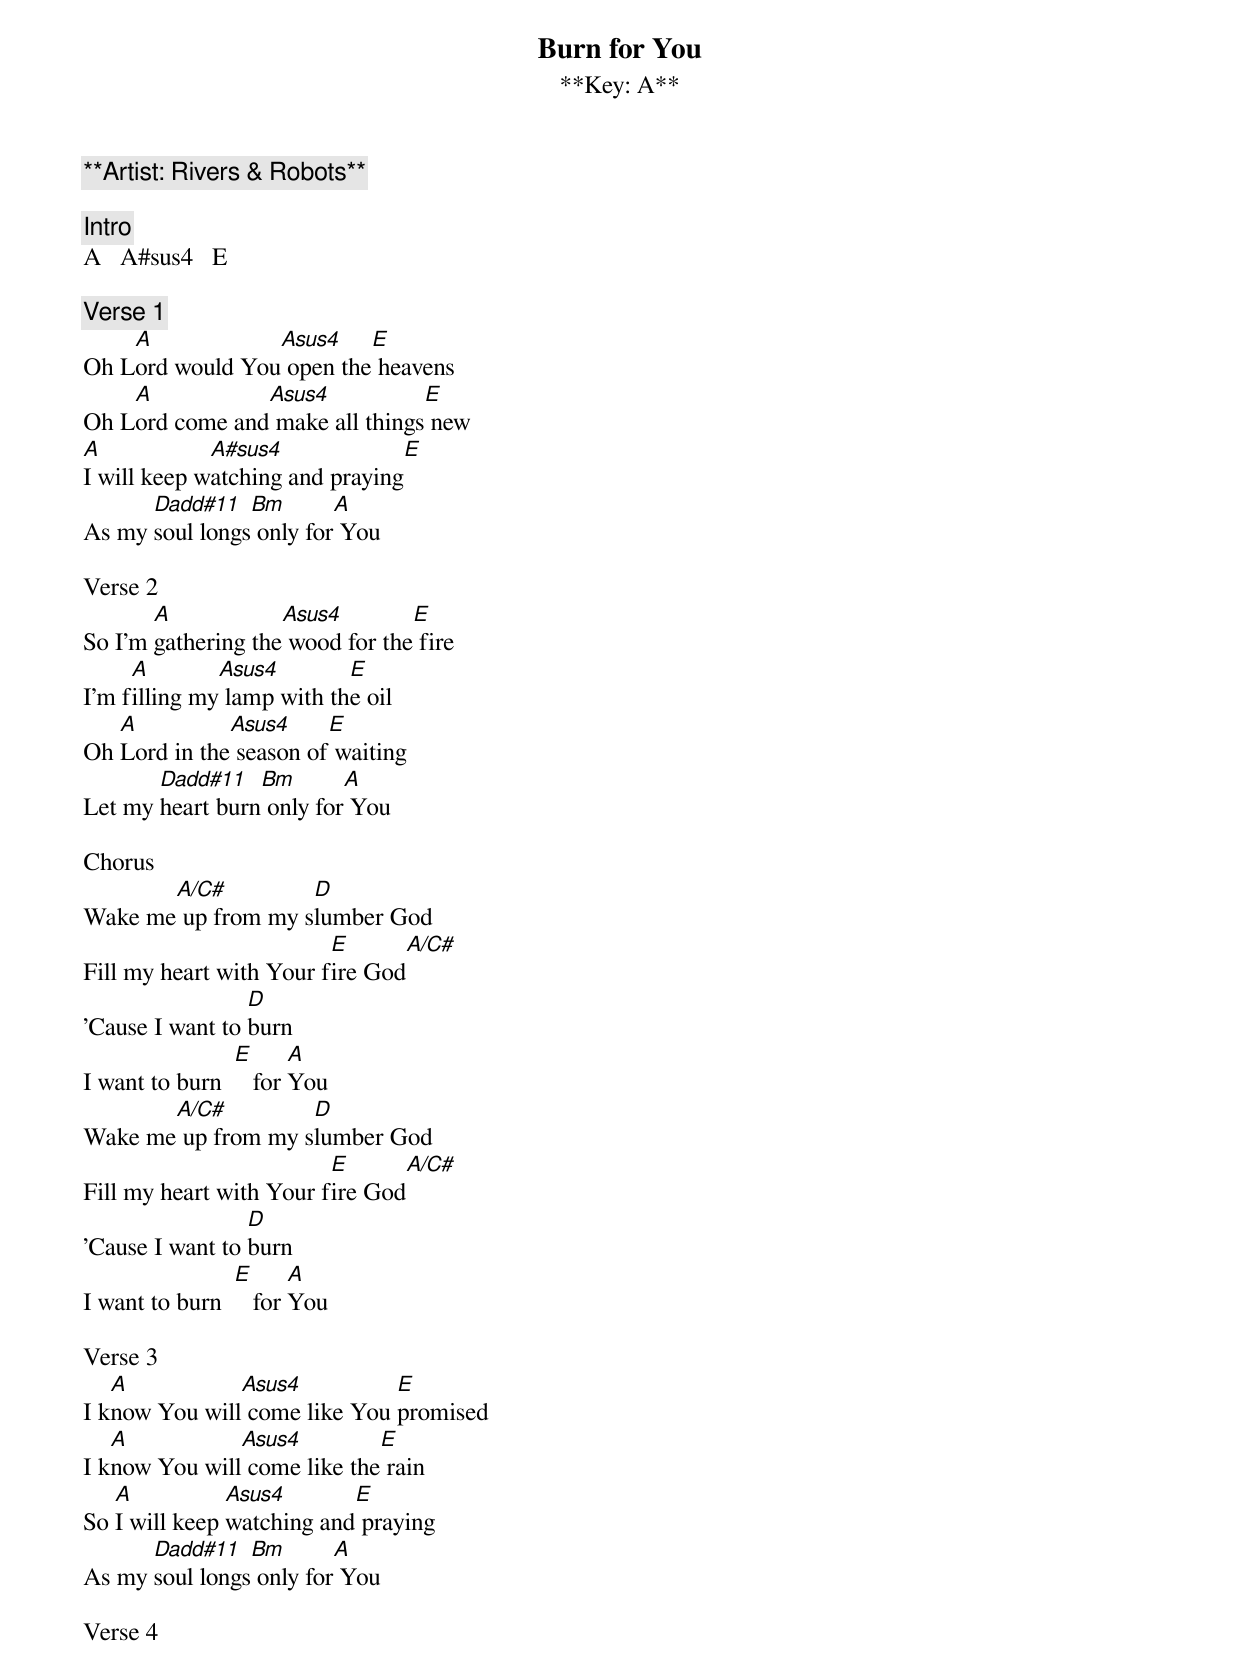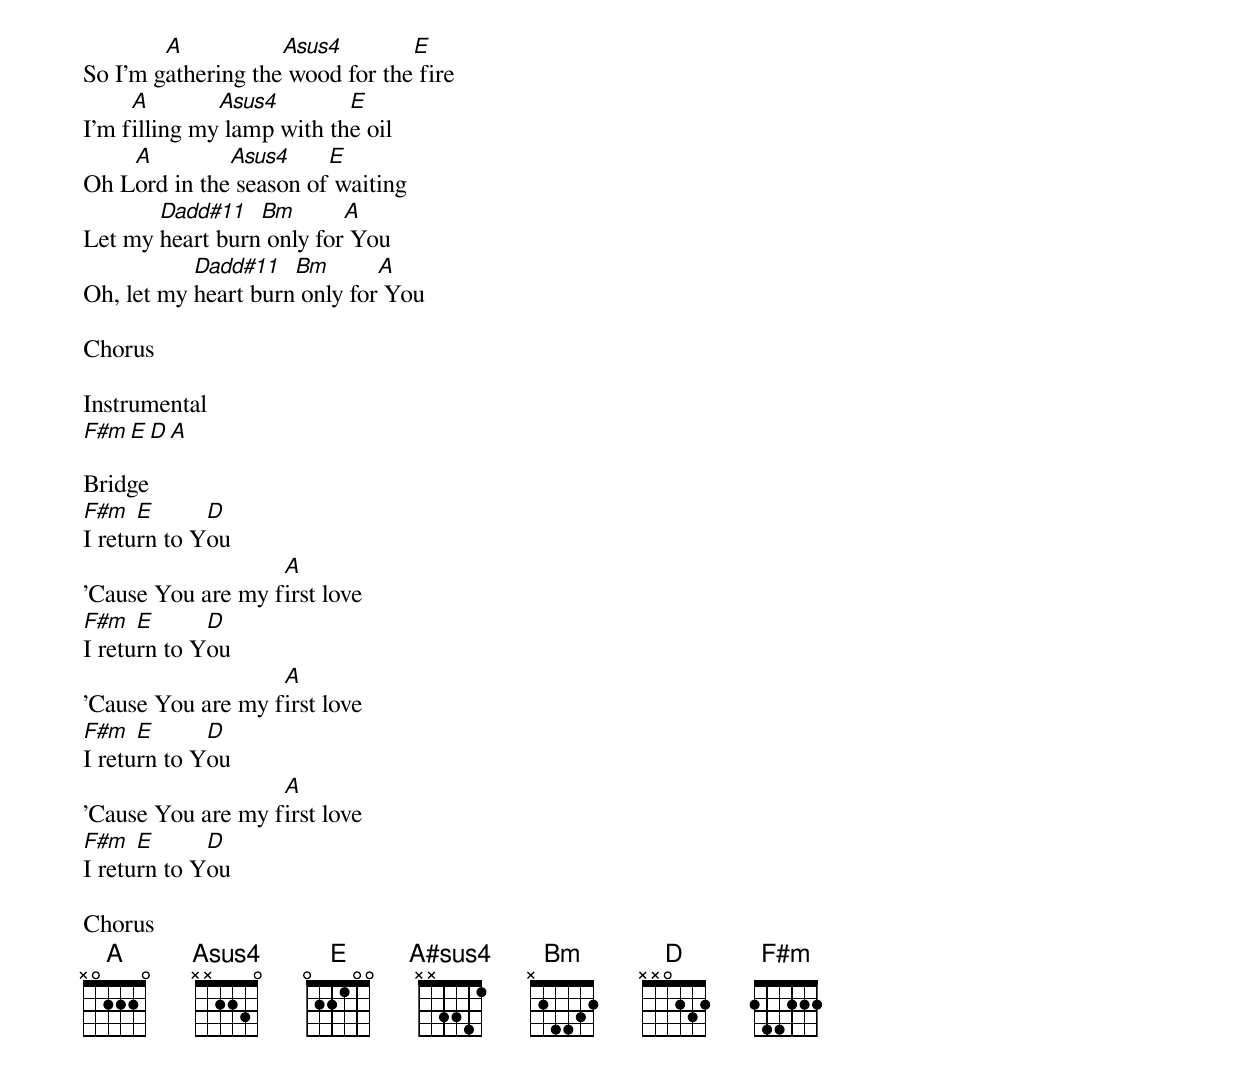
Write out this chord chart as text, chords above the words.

Burn for You
**Key: A**
**Artist: Rivers & Robots**

Intro
A   A#sus4   E

Verse 1
    A            Asus4    E
Oh Lord would You open the heavens
    A           Asus4           E
Oh Lord come and make all things new
A            A#sus4              E
I will keep watching and praying
      Dadd#11   Bm       A
As my soul longs only for You

Verse 2
       A            Asus4        E
So I'm gathering the wood for the fire
     A        Asus4        E
I'm filling my lamp with the oil
   A          Asus4     E
Oh Lord in the season of waiting
       Dadd#11   Bm       A
Let my heart burn only for You

Chorus
       A/C#         D
Wake me up from my slumber God
                         E       A/C#
Fill my heart with Your fire God
                 D
'Cause I want to burn
                E      A
I want to burn     for You
       A/C#         D
Wake me up from my slumber God
                         E       A/C#
Fill my heart with Your fire God
                 D
'Cause I want to burn
                E      A
I want to burn     for You

Verse 3
   A           Asus4          E
I know You will come like You promised
   A           Asus4         E
I know You will come like the rain
   A           Asus4       E
So I will keep watching and praying
      Dadd#11   Bm       A
As my soul longs only for You

Verse 4
        A           Asus4        E
So I'm gathering the wood for the fire
     A        Asus4        E
I'm filling my lamp with the oil
    A         Asus4     E
Oh Lord in the season of waiting
       Dadd#11   Bm       A
Let my heart burn only for You
           Dadd#11   Bm       A
Oh, let my heart burn only for You

Chorus

Instrumental
F#m   E   D   A

Bridge
F#m   E      D
I return to You
                   A
'Cause You are my first love
F#m   E      D
I return to You
                   A
'Cause You are my first love
F#m   E      D
I return to You
                   A
'Cause You are my first love
F#m   E      D
I return to You

Chorus
